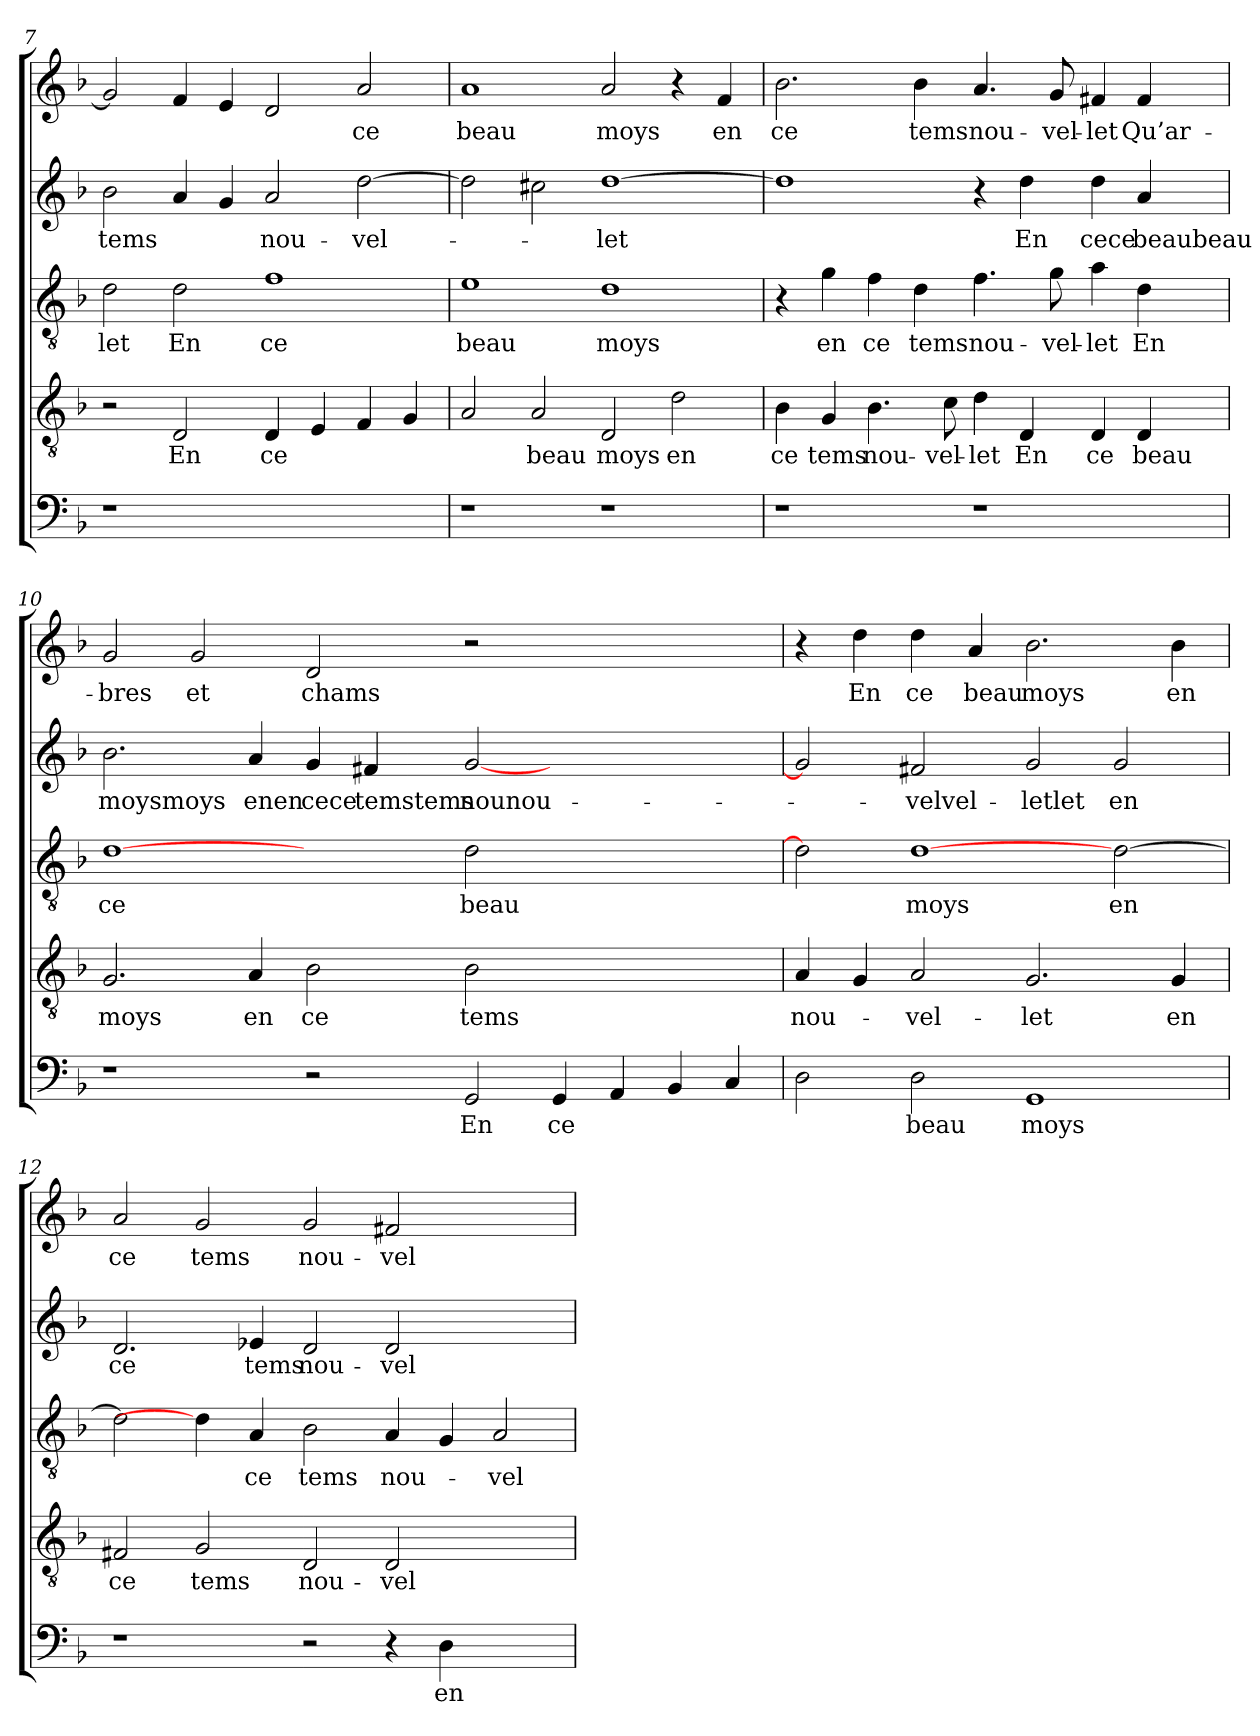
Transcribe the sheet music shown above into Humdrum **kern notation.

**kern	**text	**kern	**text	**kern	**text	**kern	**text	**kern	**text
*part5	*part5	*part4	*part4	*part3	*part3	*part2	*part2	*part1	*part1
*staff5	*staff5	*staff4	*staff4	*staff3	*staff3	*staff2	*staff2	*staff1	*staff1
!!LO:PB:g=z
*clefF4	*	*clefGv2	*	*clefGv2	*	*clefG2	*	*clefG2	*
*k[b-]	*	*k[b-]	*	*k[b-]	*	*k[b-]	*	*k[b-]	*
=7	=7	=7	=7	=7	=7	=7	=7	=7	=7
1r	.	2r	.	2d	-let	2b-	tems	2g]	.
.	.	2D	En	2d	En	4a	.	4f	.
.	.	.	.	.	.	4g	.	4e	.
1ryy	.	4D	ce	1f	ce	2a	nou-	2d	.
.	.	4E	.	.	.	.	.	.	.
.	.	4F	.	.	.	[2dd	-vel-	2a	ce
.	.	4G	.	.	.	.	.	.	.
=8	=8	=8	=8	=8	=8	=8	=8	=8	=8
1r	.	2A	.	1e	beau	2dd]	.	1a	beau
.	.	2A	beau	.	.	2cc#X	.	.	.
1r	.	2D	moys	1d	moys	[1dd	-let	2a	moys
.	.	2d	en	.	.	.	.	4r	.
.	.	.	.	.	.	.	.	4f	en
=9	=9	=9	=9	=9	=9	=9	=9	=9	=9
1r	.	4B-	ce	4r	.	1dd]	.	2.b-	ce
.	.	4G	tems	4g	en	.	.	.	.
.	.	4.B-	nou-	4f	ce	.	.	.	.
.	.	.	.	4d	tems	.	.	4b-	tems
.	.	8c	-vel-	.	.	.	.	.	.
1r	.	4d	-let	4.f	nou-	4r	.	4.a	nou-
.	.	4D	En	.	.	4dd	En	.	.
.	.	.	.	8g	-vel-	.	.	8g	-vel-
.	.	4D	ce	4a	-let	4dd	cece	4f#X	-let
.	.	4D	beau	4d	En	4a	beaubeau	4f#	Qu’ar-
!!LO:LB:g=z
=10	=10	=10	=10	=10	=10	=10	=10	=10	=10
1r	.	2.G	moys	[1d	ce	2.b-	moysmoys	2g	-bres
.	.	.	.	.	.	.	.	2g	et
.	.	4A	en	.	.	4a	enen	.	.
2r	.	2B-	ce	2ryy	.	4g	cece	2d	chams
.	.	.	.	.	.	4f#X	temstems	.	.
2GG	En	2B-	tems	2d	beau	[2g	nounou-	2r	.
4GG	ce	1ryy	.	1ryy	.	1ryy	.	1ryy	.
4AA	.	.	.	.	.	.	.	.	.
4BB-	.	.	.	.	.	.	.	.	.
4C	.	.	.	.	.	.	.	.	.
=11	=11	=11	=11	=11	=11	=11	=11	=11	=11
2D	.	4A	nou-	2d]	.	2g]	.	4r	.
.	.	4G	.	.	.	.	.	4dd	En
2D	beau	2A	-vel-	[1d	moys	2f#X	-velvel-	4dd	ce
.	.	.	.	.	.	.	.	4a	beau
1GG	moys	2.G	-let	.	.	2g	-letlet	2.b-	moys
.	.	.	.	[2d	en	2g	en	.	.
.	.	4G	en	.	.	.	.	4b-	en
=12	=12	=12	=12	=12	=12	=12	=12	=12	=12
1r	.	2F#X	ce	2d]	.	2.d	ce	2a	ce
.	.	2G	tems	4d]	.	.	.	2g	tems
.	.	.	.	4A	ce	4e-X	tems	.	.
2r	.	2D	nou-	2B-	tems	2d	nou-	2g	nou-
4r	.	2D	-vel-	4A	nou-	2d	-vel-	2f#X	-vel-
4D	en	.	.	4G	.	.	.	.	.
2ryy	.	2ryy	.	2A	-vel-	2ryy	.	2ryy	.
=	=	=	=	=	=	=	=	=	=
*-	*-	*-	*-	*-	*-	*-	*-	*-	*-
